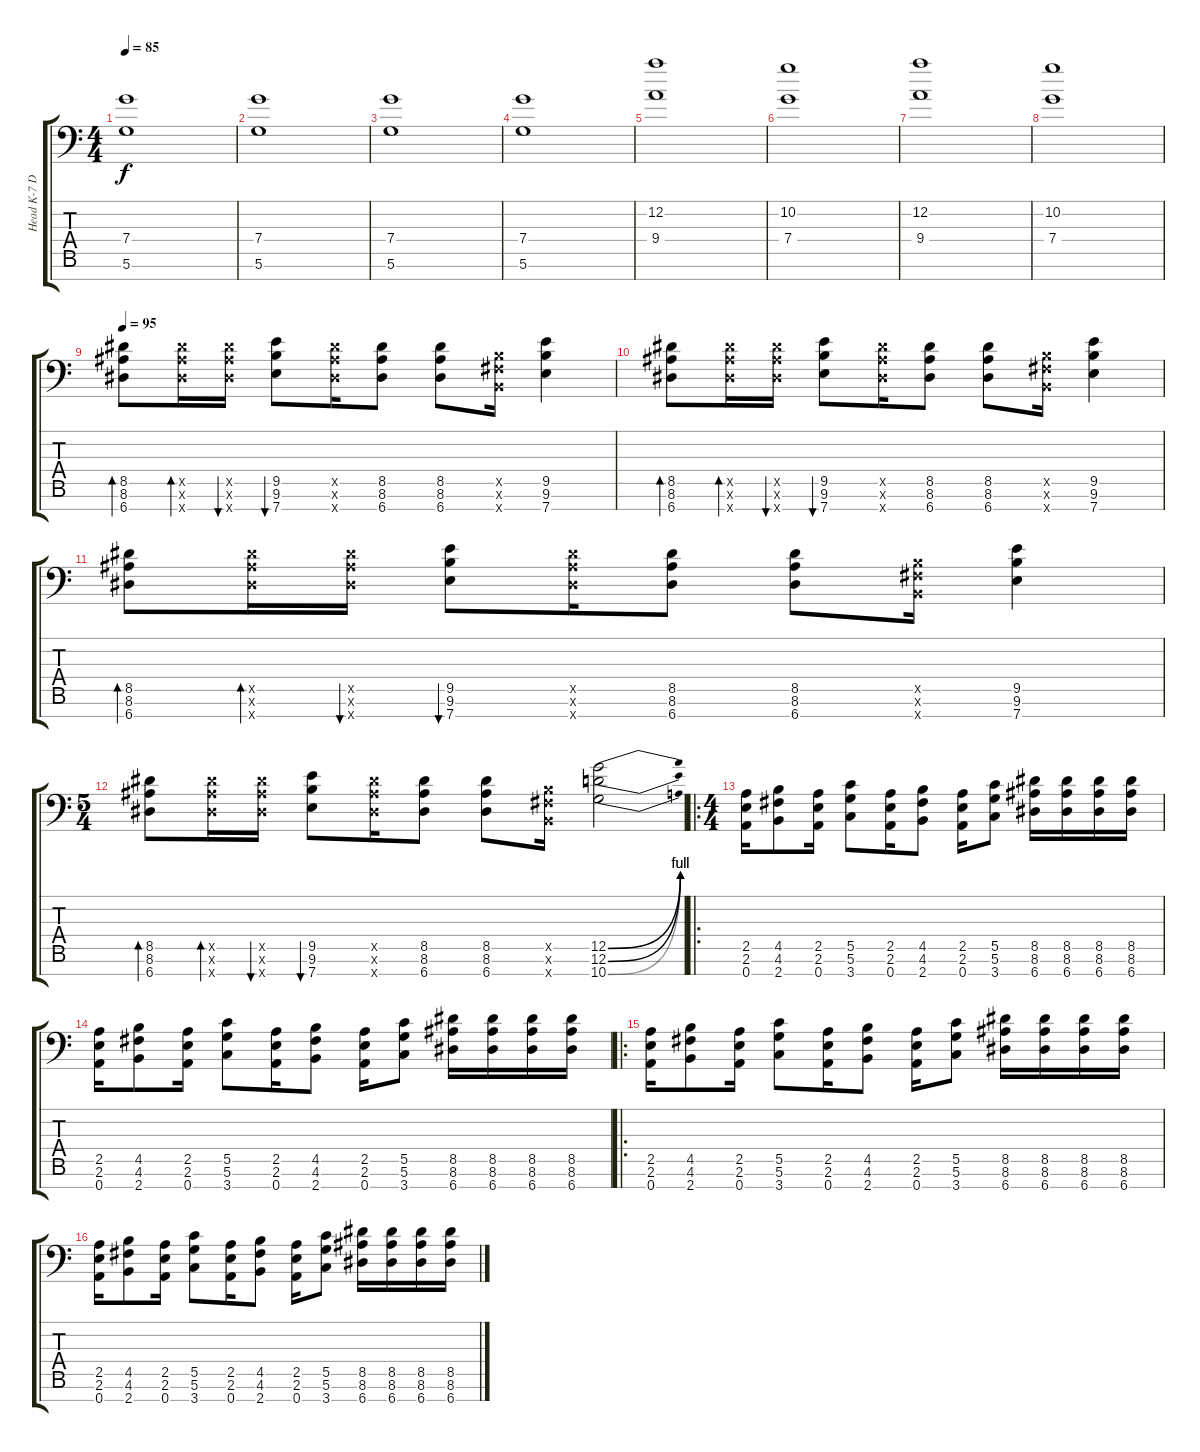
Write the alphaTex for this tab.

\track ("Head K-7 Double" "Head K-7 D") {instrument overdrivenguitar}
\staff {score tabs}
\tuning (D4 A3 F3 C3 G2 D2 A1) {hide}
\ts (4 4)
\tempo 85
\clef f4
\ks c
(7.4 5.6).1{dy f} |
(7.4 5.6).1 |
(7.4 5.6).1 |
(7.4 5.6).1 |
(12.2 9.4).1 |
(10.2 7.4).1 |
(12.2 9.4).1 |
(10.2 7.4).1 |
\tempo 95
(8.5 8.6 6.7).8{bd 60} (8.5{x} 8.6{x} 6.7{x}).16{bd 60} (8.5{x} 8.6{x} 6.7{x}).16{bu 60} (9.5 9.6 7.7).8{bu 60} (8.5{x} 8.6{x} 6.7{x}).16 (8.5 8.6 6.7).8 (8.5 8.6 6.7).8 (4.5{x} 4.6{x} 2.7{x}).16 (9.5 9.6 7.7).4 |
(8.5 8.6 6.7).8{bd 60} (8.5{x} 8.6{x} 6.7{x}).16{bd 60} (8.5{x} 8.6{x} 6.7{x}).16{bu 60} (9.5 9.6 7.7).8{bu 60} (8.5{x} 8.6{x} 6.7{x}).16 (8.5 8.6 6.7).8 (8.5 8.6 6.7).8 (4.5{x} 4.6{x} 2.7{x}).16 (9.5 9.6 7.7).4 |
(8.5 8.6 6.7).8{bd 60} (8.5{x} 8.6{x} 6.7{x}).16{bd 60} (8.5{x} 8.6{x} 6.7{x}).16{bu 60} (9.5 9.6 7.7).8{bu 60} (8.5{x} 8.6{x} 6.7{x}).16 (8.5 8.6 6.7).8 (8.5 8.6 6.7).8 (4.5{x} 4.6{x} 2.7{x}).16 (9.5 9.6 7.7).4 |
\ts (5 4)
(8.5 8.6 6.7).8{bd 60} (8.5{x} 8.6{x} 6.7{x}).16{bd 60} (8.5{x} 8.6{x} 6.7{x}).16{bu 60} (9.5 9.6 7.7).8{bu 60} (8.5{x} 8.6{x} 6.7{x}).16 (8.5 8.6 6.7).8 (8.5 8.6 6.7).8 (4.5{x} 4.6{x} 2.7{x}).16 (12.5{be (bend 0 0 60 4)} 12.6{be (bend 0 0 60 4)} 10.7{be (bend 0 0 60 4)}).2 |
\ro
\ts (4 4)
(2.5 2.6 0.7).16 (4.5 4.6 2.7).8 (2.5 2.6 0.7).16 (5.5 5.6 3.7).8 (2.5 2.6 0.7).16 (4.5 4.6 2.7).8 (2.5 2.6 0.7).16 (5.5 5.6 3.7).8 (8.5 8.6 6.7).16 (8.5 8.6 6.7).16 (8.5 8.6 6.7).16 (8.5 8.6 6.7).16 |
(2.5 2.6 0.7).16 (4.5 4.6 2.7).8 (2.5 2.6 0.7).16 (5.5 5.6 3.7).8 (2.5 2.6 0.7).16 (4.5 4.6 2.7).8 (2.5 2.6 0.7).16 (5.5 5.6 3.7).8 (8.5 8.6 6.7).16 (8.5 8.6 6.7).16 (8.5 8.6 6.7).16 (8.5 8.6 6.7).16 |
\ro
(2.5 2.6 0.7).16 (4.5 4.6 2.7).8 (2.5 2.6 0.7).16 (5.5 5.6 3.7).8 (2.5 2.6 0.7).16 (4.5 4.6 2.7).8 (2.5 2.6 0.7).16 (5.5 5.6 3.7).8 (8.5 8.6 6.7).16 (8.5 8.6 6.7).16 (8.5 8.6 6.7).16 (8.5 8.6 6.7).16 |
(2.5 2.6 0.7).16 (4.5 4.6 2.7).8 (2.5 2.6 0.7).16 (5.5 5.6 3.7).8 (2.5 2.6 0.7).16 (4.5 4.6 2.7).8 (2.5 2.6 0.7).16 (5.5 5.6 3.7).8 (8.5 8.6 6.7).16 (8.5 8.6 6.7).16 (8.5 8.6 6.7).16 (8.5 8.6 6.7).16
